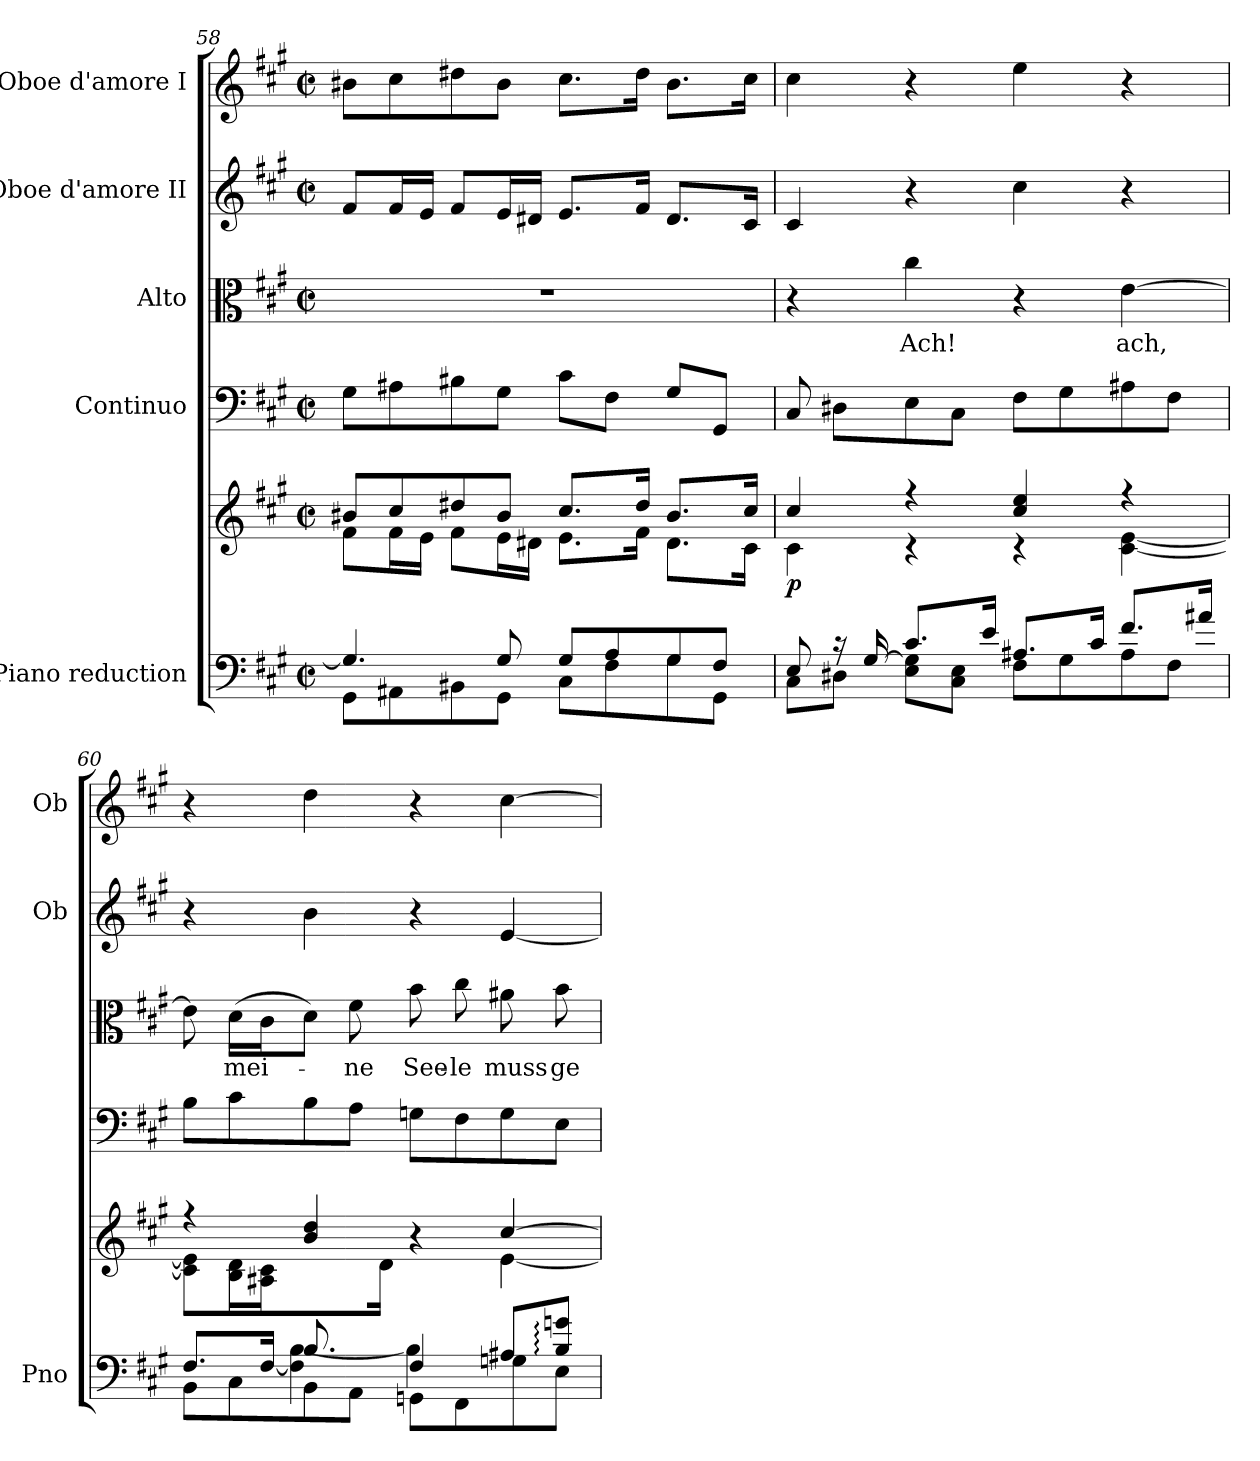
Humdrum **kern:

**kern	**kern	**dynam	**kern	**kern	**text	**kern	**dynam	**kern	**dynam
*part5	*part5	*part5	*part4	*part3	*part3	*part2	*part2	*part1	*part1
*staff6	*staff5	*staff5/6	*staff4	*staff3	*staff3	*staff2	*staff2	*staff1	*staff1
*I"Piano reduction	*	*	*I"Continuo	*I"Alto	*	*I"Oboe d'amore II	*	*I"Oboe d'amore I	*
*I'Pno	*	*	*	*	*	*I'Ob	*	*I'Ob	*
*clefF4	*clefG2	*	*clefF4	*clefC3	*	*clefG2	*	*clefG2	*
*k[f#c#g#]	*k[f#c#g#]	*	*k[f#c#g#]	*k[f#c#g#]	*	*k[f#c#g#]	*	*k[f#c#g#]	*
*M2/2	*M2/2	*	*M2/2	*M2/2	*	*M2/2	*	*M2/2	*
*met(c|)	*met(c|)	*	*met(c|)	*met(c|)	*	*met(c|)	*	*met(c|)	*
=58	=58	=58	=58	=58	=58	=58	=58	=58	=58
*^	*^	*	*	*	*	*	*	*	*
4.G#/]	8GG#\L	8b#X/L	8f#\L	.	8G#\L	1r	.	8f#/L	.	8b#X\L	.
.	8AA#X\	8cc#/	16f#\L	.	8A#X\	.	.	16f#/L	.	8cc#\	.
.	.	.	16e\JJ	.	.	.	.	16e/JJ	.	.	.
.	8BB#X\	8dd#X/	8f#\L	.	8B#X\	.	.	8f#/L	.	8dd#X\	.
8G#/	8GG#\J	8b#/J	16e\L	.	8G#\J	.	.	16e/L	.	8b#\J	.
.	.	.	16d#X\JJ	.	.	.	.	16d#X/JJ	.	.	.
8G#/L	8C#\L	8.cc#/L	8.e\L	.	8c#\L	.	.	8.e/L	.	8.cc#\L	.
8A/	8F#\	.	.	.	8F#\J	.	.	.	.	.	.
.	.	16dd#/Jk	16f#\Jk	.	.	.	.	16f#/Jk	.	16dd#\Jk	.
8G#/	8G#\	8.b#/L	8.d#\L	.	8G#/L	.	.	8.d#/L	.	8.b#\L	.
8F#/J	8GG#\J	.	.	.	8GG#/J	.	.	.	.	.	.
.	.	16cc#/Jk	16c#\Jk	.	.	.	.	16c#/Jk	.	16cc#\Jk	.
!!LO:PB:g=z
=59	=59	=59	=59	=59	=59	=59	=59	=59	=59	=59	=59
!	!	!	!	!LO:DY:b	!	!	!	!	!	!	!
8E/	8C#\L	4cc#/	4c#\	p	8C#/	4r	.	4c#/	.	4cc#\	.
16r	8D#X\J	.	.	.	8D#X\L	.	.	.	.	.	.
[16G#/	.	.	.	.	.	.	.	.	.	.	.
!	!	!	!	!	!	!	!LO:LY:b	!	!	!	!
8.c#/L	8E\ 8G#\]L	4r	4r	.	8E\	4cc#\	Ach!	4r	.	4r	.
.	8C#\ 8E\J	.	.	.	8C#\J	.	.	.	.	.	.
16e/Jk	.	.	.	.	.	.	.	.	.	.	.
!	!	!	!	!	!	!	!	!	!LO:DY:b	!	!LO:DY:b
8.A#X/L	8F#\L	4cc#/ 4ee/	4r	.	8F#\L	4r	.	4cc#\	other-dynamics	4ee\	other-dynamics
.	8G#\	.	.	.	8G#\	.	.	.	.	.	.
16c#/Jk	.	.	.	.	.	.	.	.	.	.	.
!	!	!	!	!	!	!	!LO:LY:b	!	!	!	!
8.f#/L	8A#\	4r	[4c#\ [4e\	.	8A#X\	[4e\	ach,	4r	.	4r	.
.	8F#\J	.	.	.	8F#\J	.	.	.	.	.	.
16a#X/Jk	.	.	.	.	.	.	.	.	.	.	.
=60	=60	=60	=60	=60	=60	=60	=60	=60	=60	=60	=60
*	*^	*	*	*	*	*	*	*	*	*	*
4ryy	8.F#/L	8BB\L	4r	8c#\] 8e\]L	.	8B\L	8e\]	.	4r	.	4r	.
!	!	!	!	!	!	!	!	!LO:LY:b	!	!	!	!
.	.	8C#\	.	16B\ 16d\L	.	8c#\	(>16d\LL	mei-	.	.	.	.
.	[16F#/Jk	.	.	16A#X\ 16c#\JJ	.	.	16c#\J	.	.	.	.	.
8.B/L	4F#\] [4B\	8BB\	4b/ 4dd/	8.ryy	.	8B\	8d\J)	.	4b\	.	4dd\	.
!	!	!	!	!	!	!	!	!LO:LY:b	!	!	!	!
.	.	8AA\J	.	.	.	8A\J	8f#\	-ne	.	.	.	.
16ryy	.	.	.	16d\Jk	.	.	.	.	.	.	.	.
!	!	!	!	!	!	!	!	!LO:LY:b	!	!	!	!
4F#/	4B\]	8GGn\L	4r	4ryy	.	8Gn\L	8b\	See-	4r	.	4r	.
!	!	!	!	!	!	!	!	!LO:LY:b	!	!	!	!
.	.	8FF#\	.	.	.	8F#\	8cc#\	-le	.	.	.	.
!	!	!	!	!	!	!	!	!LO:LY:b	!	!	!	!
4ryy	8A#X/L	8Gn\	[4cc#/	[4e\	.	8G\	8a#X\	muss	[4e/	.	[4cc#\	.
!	!	!	!	!	!	!	!	!LO:LY:b	!	!	!	!
.	8B/: 8gn/:J	8E\J	.	.	.	8E\J	8b\	ge-	.	.	.	.
*v	*v	*v	*	*	*	*	*	*	*	*	*	*
*	*v	*v	*	*	*	*	*	*	*	*
=	=	=	=	=	=	=	=	=	=
*-	*-	*-	*-	*-	*-	*-	*-	*-	*-
